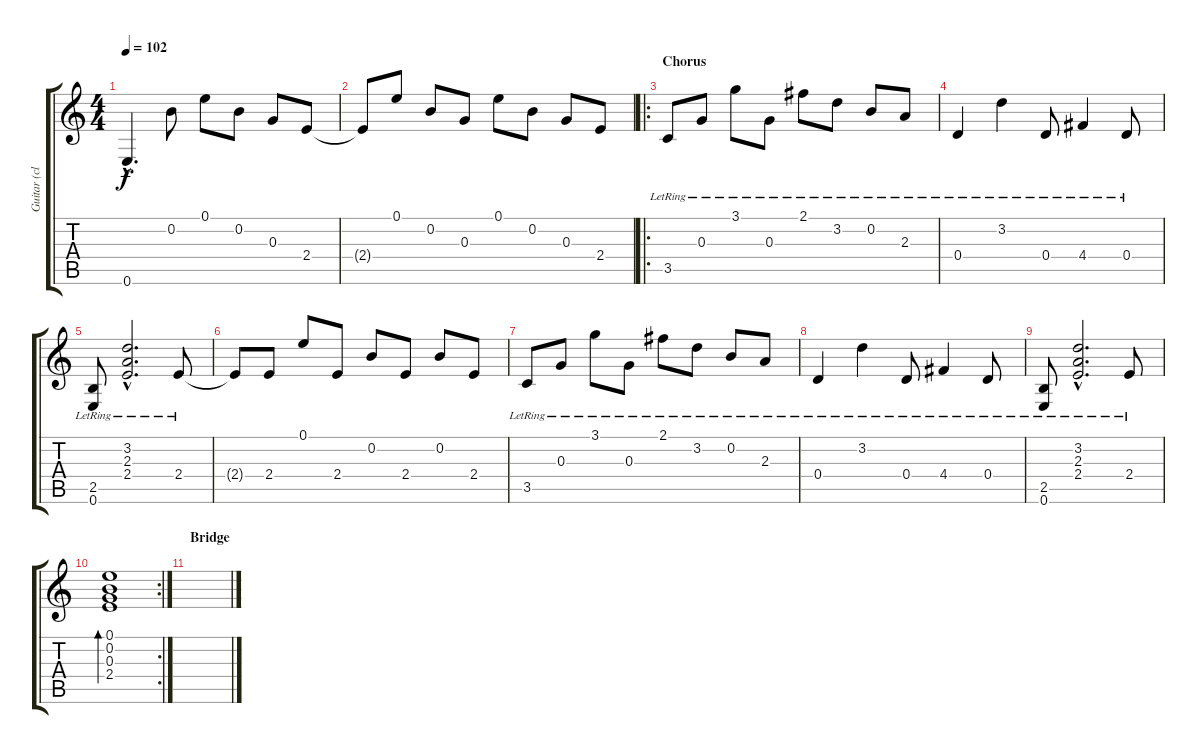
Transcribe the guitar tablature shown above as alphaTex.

\track ("Guitar (clean)" "Guitar (cl") {instrument electricguitarclean}
\staff {score tabs}
\tuning (E4 B3 G3 D3 A2 E2) {hide}
\ts (4 4)
\tempo 102
\clef g2
\ks c
0.6{hac}.4{d dy f} 0.2.8 0.1.8 0.2.8 0.3.8 2.4.8 |
2.4{t}.8 0.1.8 0.2.8 0.3.8 0.1.8 0.2.8 0.3.8 2.4.8 |
\ro
\section ("" "Chorus")
3.5{lr}.8 0.3{lr}.8 3.1{lr}.8 0.3{lr}.8 2.1{lr}.8 3.2{lr}.8 0.2{lr}.8 2.3{lr}.8 |
0.4{lr}.4 3.2{lr}.4 0.4{lr}.8 4.4{lr}.4 0.4{lr}.8 |
(2.5{lr} 0.6{lr}).8 (3.2{hac lr} 2.3{hac lr} 2.4{hac lr}).2{d} 2.4{lr}.8 |
2.4{t}.8 2.4.8 0.1.8 2.4.8 0.2.8 2.4.8 0.2.8 2.4.8 |
3.5{lr}.8 0.3{lr}.8 3.1{lr}.8 0.3{lr}.8 2.1{lr}.8 3.2{lr}.8 0.2{lr}.8 2.3{lr}.8 |
0.4{lr}.4 3.2{lr}.4 0.4{lr}.8 4.4{lr}.4 0.4{lr}.8 |
(2.5{lr} 0.6{lr}).8 (3.2{hac lr} 2.3{hac lr} 2.4{hac lr}).2{d} 2.4{lr}.8 |
\rc 2
(0.1 0.2 0.3 2.4).1{bd 240} |
\section ("" "Bridge")
